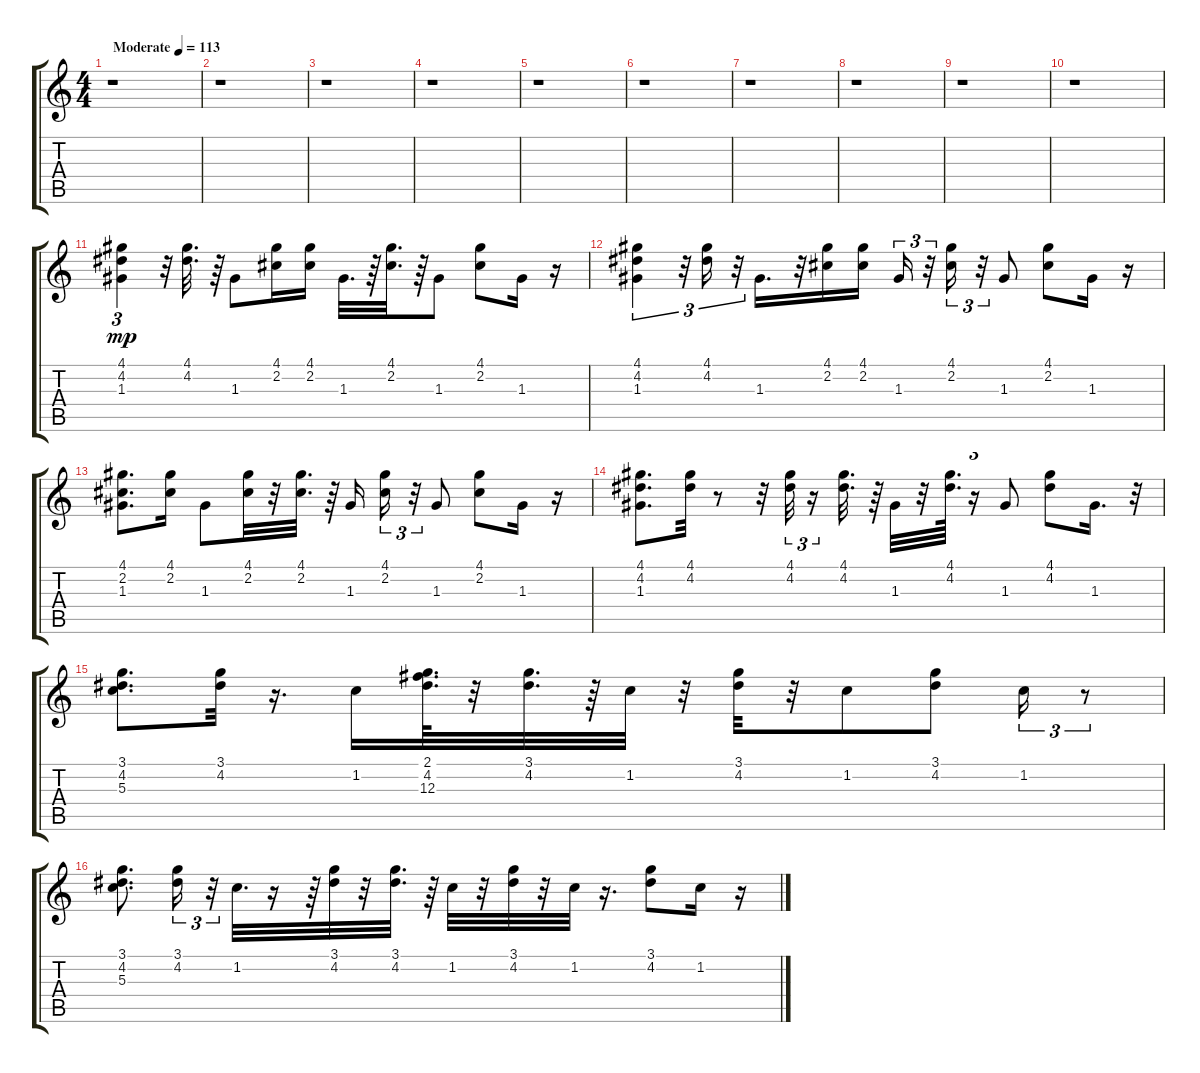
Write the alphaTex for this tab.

\track "" {instrument electricguitarclean}
\staff {score tabs}
\tuning (E4 B3 G3 D3 A2 E2) {hide}
\ts (4 4)
\tempo (113 "Moderate")
\clef g2
\ks c
r.1{dy mp instrument electricguitarclean} |
r.1 |
r.1 |
r.1 |
r.1 |
r.1 |
r.1 |
r.1 |
r.1 |
r.1 |
(4.1 4.2 1.3).4{tu (3 2)} r.32{tu (3 2)} (4.1 4.2).32{d} r.64 1.3.8 (4.1 2.2).16 (4.1 2.2).16 1.3.32{d} r.64 (4.1 2.2).32{d} r.64 1.3.8 (4.1 2.2).8 1.3.16 r.16 |
(4.1 4.2 1.3).4{tu (3 2)} r.32{tu (3 2)} (4.1 4.2).16{tu (3 2)} r.32{tu (3 2)} 1.3.16{d} r.32 (4.1 2.2).16 (4.1 2.2).16 1.3.16{tu (3 2)} r.32{tu (3 2)} (4.1 2.2).16{tu (3 2)} r.32{tu (3 2)} 1.3.8 (4.1 2.2).8 1.3.16 r.16 |
(4.1 2.2 1.3).8{d} (4.1 2.2).16 1.3.8 (4.1 2.2).32 r.32 (4.1 2.2).32{d} r.64 1.3.16 (4.1 2.2).16{tu (3 2)} r.32{tu (3 2)} 1.3.8 (4.1 2.2).8 1.3.16 r.16 |
(4.1 4.2 1.3).8{d} (4.1 4.2).32 r.8 r.32 (4.1 4.2).32{tu (3 2)} r.16{tu (3 2)} (4.1 4.2).32{d} r.64 1.3.32 r.32 (4.1 4.2).64{d} r.16{tu (3 2)} 1.3.8 (4.1 4.2).8 1.3.16{d} r.32 |
(3.1 4.2 5.3).8{d} (3.1 4.2).32 r.16{d} 1.2.16 (2.1 4.2 12.3).64{d} r.32 (3.1 4.2).32{d} r.64 1.2.32 r.32 (3.1 4.2).32 r.32 1.2.8 (3.1 4.2).8 1.2.16{tu (3 2)} r.8{tu (3 2)} |
(3.1 4.2 5.3).8{d} (3.1 4.2).16{tu (3 2)} r.32{tu (3 2)} 1.2.32{d} r.16 r.64 (3.1 4.2).32 r.32 (3.1 4.2).32{d} r.64 1.2.32 r.32 (3.1 4.2).32 r.32 1.2.32 r.16{d} (3.1 4.2).8 1.2.16 r.16
